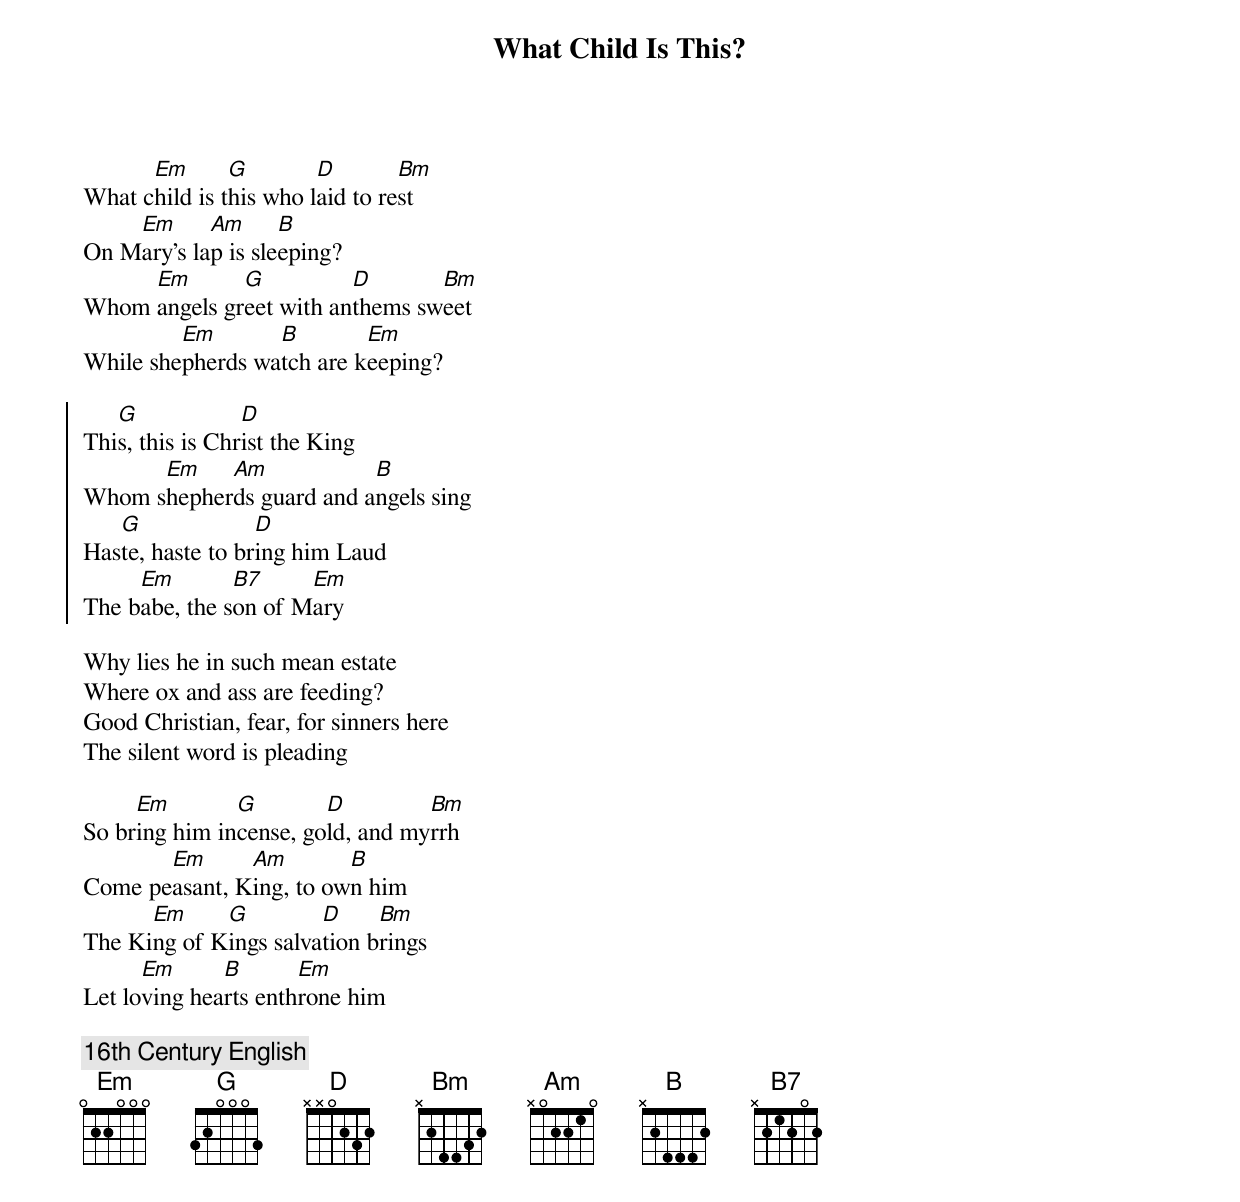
{t:What Child Is This?}
What c[Em]hild is t[G]his who l[D]aid to re[Bm]st
On M[Em]ary's la[Am]p is sle[B]eping?
Whom [Em]angels gr[G]eet with an[D]thems sw[Bm]eet
While she[Em]pherds wa[B]tch are k[Em]eeping?

{soc}
Thi[G]s, this is Chr[D]ist the King
Whom s[Em]hepher[Am]ds guard and a[B]ngels sing
Has[G]te, haste to br[D]ing him Laud
The b[Em]abe, the s[B7]on of M[Em]ary
{eoc}

Why lies he in such mean estate
Where ox and ass are feeding?
Good Christian, fear, for sinners here
The silent word is pleading

So br[Em]ing him in[G]cense, go[D]ld, and my[Bm]rrh
Come pe[Em]asant, K[Am]ing, to ow[B]n him
The Ki[Em]ng of K[G]ings salva[D]tion b[Bm]rings
Let lo[Em]ving hea[B]rts enth[Em]rone him

{c:16th Century English}
